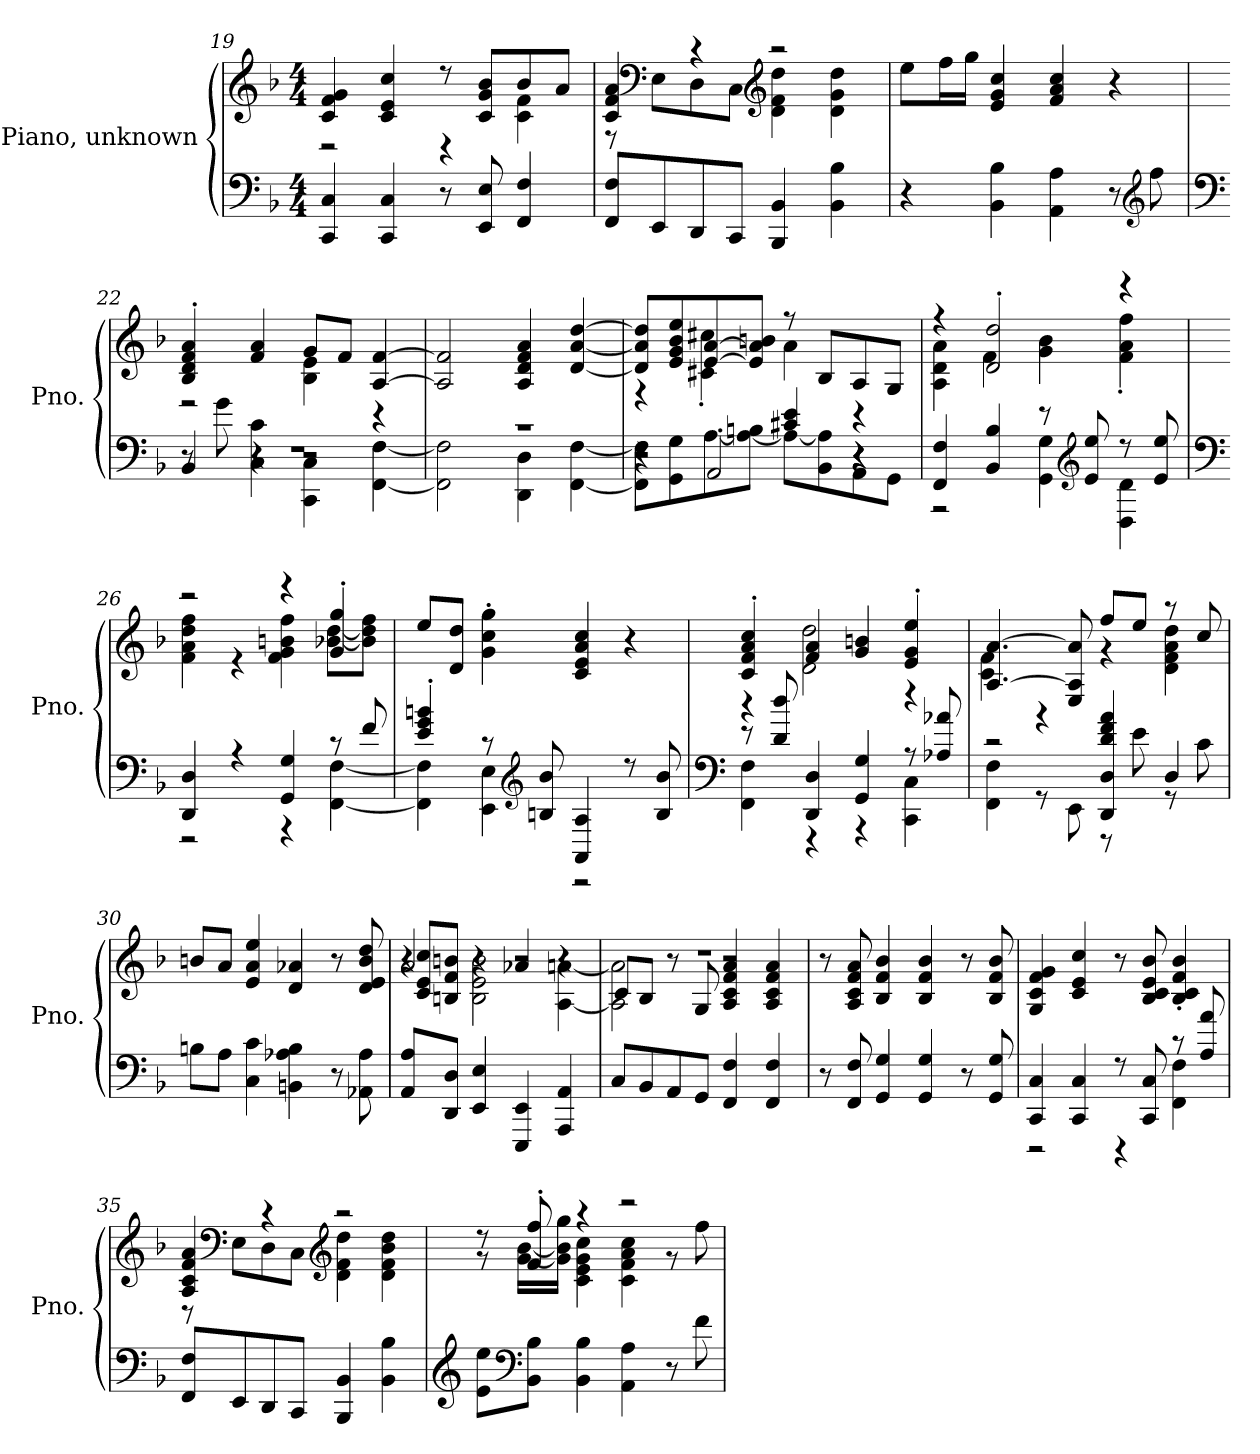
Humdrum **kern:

**kern	**kern
*part1	*part1
*staff2	*staff1
*I"Piano, unknown	*
*I'Pno.	*
*clefF4	*clefG2
*k[b-]	*k[b-]
*M4/4	*M4/4
=19	=19
*	*^
4CC/ 4C/	4c/ 4f/ 4g/	2r
4CC/ 4C/	4c/ 4e/ 4cc/	.
8r	8r	4r
8EE/ 8E/	8c/ 8g/ 8b-/L	.
4FF/ 4F/	8b-/	4c\ 4f\
.	8a/J	.
=20	=20	=20
8FF/ 8F/L	4c/ 4f/ 4a/	8r
*	*clefF4	*
8EE/	.	8E\L
8DD/	4r	8D\
8CC/J	.	8C\J
*	*clefG2	*
4BBB-/ 4BB-/	2r	4d\ 4f\ 4dd\
4BB-\ 4B-\	.	4d\ 4g\ 4dd\
*	*v	*v
=21	=21
4r	8ee\L
.	16ff\L
.	16gg\JJ
4BB-\ 4B-\	4e/ 4g/ 4cc/
4AA\ 4A\	4f/ 4a/ 4cc/
8r	4r
*clefG2	*
8ff\	.
!!LO:LB:g=z
=22	=22
*clefF4	*
*^	*^
*	*^	*	*
1r	8r	4BB-/	4B-/' 4d/' 4f/' 4a/'	2r
.	8g\	.	.	.
.	4C\ 4c\	4r	4f/ 4a/	.
.	4CC\ 4C\	2r	8g/L	4B-\ 4e\
.	.	.	8f/J	.
.	[4FF\ [4F\	.	[4A/ [4f/	4r
*	*v	*v	*	*
*	*	*v	*v
=23	=23	=23
1r	2FF\] 2F\]	2A/] 2f/]
.	4DD\ 4D\	4A/ 4d/ 4f/ 4a/
.	[4FF\ [4F\	[4d/ [4a/ [4dd/
=24	=24	=24
*	*^	*^
2r	8FF\] 8F\]L	4r	8d/] 8a/] 8dd/]L	4r
.	8GG\ 8G\	.	8e/ 8g/ 8b-/ 8ee/	.
.	[8A\	2AA'/	[8e/ [8a/	4c#X\' 4cc#X\'
.	8A\_ 8Bn\J	.	8e/] 8a/] 8bn/J	.
4c#X/ 4e/	8A\L_	.	8r	4a\
.	8BB-\ 8A\]	.	8B-/L	.
4r	8AA\	4r	8A/	4r
.	8GG\J	.	8G/J	.
*	*v	*v	*	*
=25	=25	=25	=25
4FF/ 4F/	2r	4r	4A\ 4d\ 4a\
4BB-/ 4B-/	.	2d/' 2dd/'	4f\
8r	4GG\ 4G\	.	4g\ 4b-\
*clefG2	*	*	*
8e/ 8ee/	.	.	.
8r	4D\ 4d\	4r	4f\' 4a\' 4ff\'
8e/ 8ee/	.	.	.
!!LO:PB:g=z	!!
=26	=26	=26	=26
*clefF4	*	*	*
4DD/ 4D/	2r	2r	4f\ 4a\ 4dd\ 4ff\
4r	.	.	4r
4GG/ 4G/	4r	4r	4f\ 4g\ 4bn\ 4ff\
8r	[4FF\ [4F\	4g/' 4gg/'	[8b-X\ [8dd\L
8f/	.	.	8b-\] 8dd\] 8ff\J
*	*	*v	*v
=27	=27	=27
4e/' 4g/' 4bn/'	4FF\] 4F\]	8ee/L
.	.	8d/ 8dd/J
8r	4EE\ 4E\	4g\' 4cc\' 4gg\'
*clefG2	*	*
8Bn/ 8b/	.	.
4AA/ 4A/	2r	4c/ 4e/ 4a/ 4cc/
8r	.	4r
8B/ 8b/	.	.
=28	=28	=28
*clefF4	*	*
*	*	*^
8r	4FF\ 4F\	4c/' 4f/' 4a/' 4cc/'	4r
8d/ 8dd/	.	.	.
4DD/ 4D/	4r	4f/ 4a/	2d\ 2dd\
4GG/ 4G/	4r	4g/ 4bn/	.
8r	4CC\ 4C\	4e/' 4g/' 4ee/'	4r
8A-X/ 8a-X/	.	.	.
=29	=29	=29	=29
2r	4FF\ 4F\	[4.A/ [4.a/	4c\ 4f\
.	8r	.	4r
.	8EE\	8E/ 8A/] 8a/]	.
4DD/ 4D/ 4d/ 4f/ 4a/	8r	8ff/L	4r
.	8e\	8ee/J	.
4D/	8r	8r	4d\ 4f\ 4a\ 4dd\
.	8c\	8cc/	.
*v	*v	*	*
*	*v	*v
!!LO:LB:g=z
=30	=30
8Bn\L	8bn/L
8A\J	8a/J
4C\ 4c\	4e/ 4a/ 4ee/
4BBn\ 4A-X\ 4B\	4d/ 4a-X/
8r	8r
8AA-X\ 8A-\	8d/ 8e/ 8b/ 8dd/
=31	=31
*	*^
*	*	*^
8AA/ 8A/L	2a/	4r	8c/ 8e/ 8cc/L
8DD/ 8D/J	.	.	8Bn/ 8f/ 8bn/J
4EE/ 4E/	.	2B\ 2e\ 2b\	4r
4EEE/ 4EE/	2r	.	4a-X/
4AAA/ 4AA/	.	[4A\ [4an\	4r
=32	=32	=32	=32
8C/L	1r	2A\] 2a\]	8c/L
8BB-/	.	.	8B-/J
8AA/	.	.	8r
8GG/J	.	.	8G/
4FF/ 4F/	.	2r	4A/ 4c/ 4f/ 4a/
4FF/ 4F/	.	.	4A/ 4c/ 4f/ 4a/
*	*v	*v	*v
=33	=33
8r	8r
8FF/ 8F/	8A/ 8c/ 8f/ 8a/
4GG/ 4G/	4B-/ 4f/ 4b-/
4GG/ 4G/	4B-/ 4f/ 4b-/
8r	8r
8GG/ 8G/	8B-/ 8f/ 8b-/
=34	=34
*^	*
4CC/ 4C/	2r	4G/ 4c/ 4f/ 4g/
4CC/ 4C/	.	4c/ 4e/ 4cc/
8r	4r	8r
8CC/ 8C/	.	8B-/ 8c/ 8e/ 8b-/
8r	4FF\ 4F\	4B-/' 4c/' 4f/' 4b-/'
8A/ 8a/	.	.
*v	*v	*
!!LO:LB:g=z
=35	=35
*	*^
8FF/ 8F/L	4A/ 4c/ 4f/ 4a/	8r
*	*clefF4	*
8EE/	.	8E\L
8DD/	4r	8D\
8CC/J	.	8C\J
*	*clefG2	*
4BBB-/ 4BB-/	2r	4d\ 4f\ 4dd\
4BB-\ 4B-\	.	4d\ 4f\ 4b-\ 4dd\
=36	=36	=36
*clefG2	*	*
8e\ 8ee\L	8r	8r
*clefF4	*	*
8BB-\ 8B-\J	8f/' 8ff/'	[16g\ [16b-\LL
.	.	16g\] 16b-\] 16gg\JJ
4BB-\ 4B-\	4r	4c\ 4e\ 4g\ 4cc\
4AA\ 4A\	2r	4c\ 4f\ 4a\ 4cc\
8r	.	8r
8f\	.	8ff\
*	*v	*v
=	=
*-	*-
